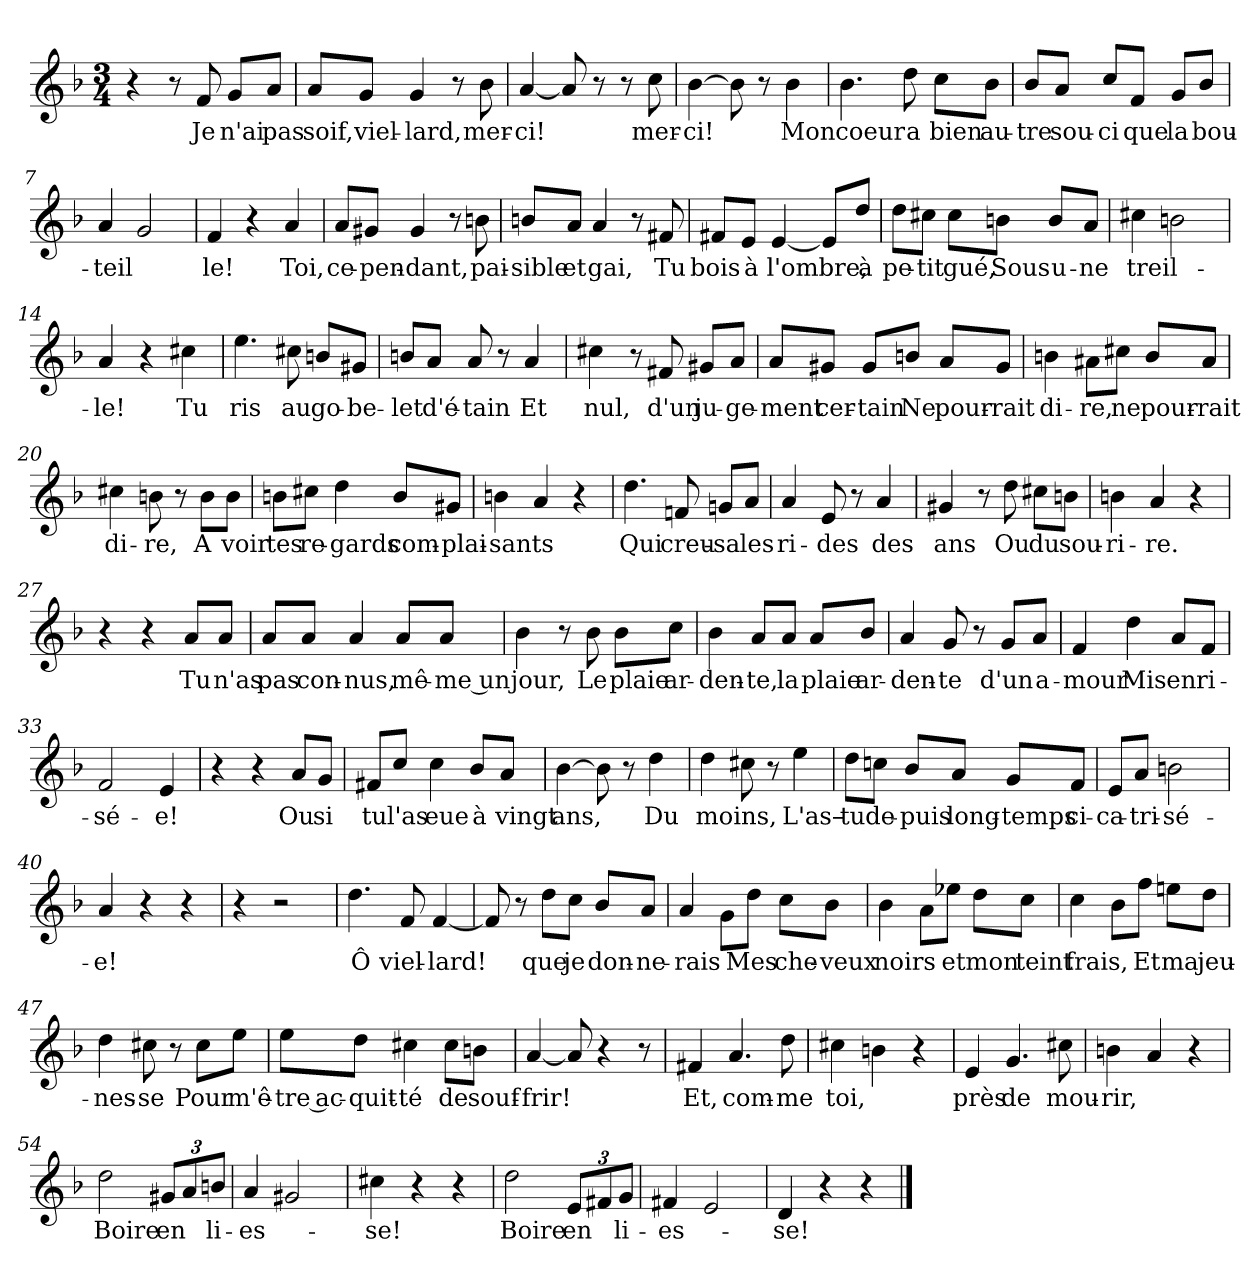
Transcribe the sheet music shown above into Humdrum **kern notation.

**kern	**text
*part1	*part1
*staff1	*staff1
*clefG2	*
*k[b-]	*
*M3/4	*
=1	=1
4r	.
8r	.
!	!LO:LY:b
8f/	Je
!	!LO:LY:b
8g/L	n'ai
!	!LO:LY:b
8a/J	pas
=2	=2
!	!LO:LY:b
8a/L	soif,
!	!LO:LY:b
8g/J	viel-
!	!LO:LY:b
4g/	-lard,
8r	.
!	!LO:LY:b
8b-\	mer-
=3	=3
!	!LO:LY:b
[4a/	-ci!
8a/]	.
8r	.
8r	.
!	!LO:LY:b
8cc\	mer-
=4	=4
!	!LO:LY:b
[4b-\	-ci!
8b-\]	.
8r	.
!	!LO:LY:b
4b-\	Mon
=5	=5
!	!LO:LY:b
4.b-\	coeur
!	!LO:LY:b
8dd\	a
!	!LO:LY:b
8cc\L	bien
!	!LO:LY:b
8b-\J	au-
=6	=6
!	!LO:LY:b
8b-/L	-tre
!	!LO:LY:b
8a/J	sou-
!	!LO:LY:b
8cc/L	-ci
!	!LO:LY:b
8f/J	que
!	!LO:LY:b
8g/L	la
!	!LO:LY:b
8b-/J	bou-
=7	=7
!	!LO:LY:b
4a/	-teil
2g/	.
=8	=8
!	!LO:LY:b
4f/	-le!
4r	.
!	!LO:LY:b
4a/	Toi,
!!LO:LB:g=z
=9	=9
!	!LO:LY:b
8a/L	ce-
!	!LO:LY:b
8g#X/J	-pen-
!	!LO:LY:b
4g#/	-dant,
8r	.
!	!LO:LY:b
8bn\	pai-
=10	=10
!	!LO:LY:b
8bn/L	-sible
!	!LO:LY:b
8a/J	et
!	!LO:LY:b
4a/	gai,
8r	.
!	!LO:LY:b
8f#X/	Tu
=11	=11
!	!LO:LY:b
8f#X/L	bois
!	!LO:LY:b
8e/J	à
!	!LO:LY:b
[4e/	l'ombre,
8e/L]	.
!	!LO:LY:b
8dd/J	à
=12	=12
!	!LO:LY:b
8dd\L	pe-
!	!LO:LY:b
8cc#X\J	-tit
!	!LO:LY:b
8cc#\L	gué,
!	!LO:LY:b
8bn\J	Sous
!	!LO:LY:b
8b/L	u-
!	!LO:LY:b
8a/J	-ne
=13	=13
!	!LO:LY:b
4cc#X\	treil-
2bn\	.
=14	=14
!	!LO:LY:b
4a/	-le!
4r	.
!	!LO:LY:b
4cc#X\	Tu
=15	=15
!	!LO:LY:b
4.ee\	ris
!	!LO:LY:b
8cc#X\	au
!	!LO:LY:b
8bn/L	go-
!	!LO:LY:b
8g#X/J	-be-
!!LO:LB:g=z
=16	=16
!	!LO:LY:b
8bn/L	-let
!	!LO:LY:b
8a/J	d'é-
!	!LO:LY:b
8a/	-tain
8r	.
!	!LO:LY:b
4a/	Et
=17	=17
!	!LO:LY:b
4cc#X\	nul,
8r	.
!	!LO:LY:b
8f#X/	d'un
!	!LO:LY:b
8g#X/L	ju-
!	!LO:LY:b
8a/J	-ge-
=18	=18
!	!LO:LY:b
8a/L	-ment
!	!LO:LY:b
8g#X/J	cer-
!	!LO:LY:b
8g#/L	-tain
!	!LO:LY:b
8bn/J	Ne
!	!LO:LY:b
8a/L	pour-
!	!LO:LY:b
8g#/J	-rait
=19	=19
!	!LO:LY:b
4bn\	di-
!	!LO:LY:b
8a#X\L	-re,
!	!LO:LY:b
8cc#X\J	ne
!	!LO:LY:b
8b/L	pour-
!	!LO:LY:b
8a#/J	-rait
=20	=20
!	!LO:LY:b
4cc#X\	di-
!	!LO:LY:b
8bn\	-re,
8r	.
!	!LO:LY:b
8b\L	A
!	!LO:LY:b
8b\J	voir
!!LO:LB:g=z
=21	=21
!	!LO:LY:b
8bn\L	tes
!	!LO:LY:b
8cc#X\J	re-
!	!LO:LY:b
4dd\	-gards
!	!LO:LY:b
8b/L	com-
!	!LO:LY:b
8g#X/J	-plai-
=22	=22
!	!LO:LY:b
4bn\	-sants
4a/	.
4r	.
=23	=23
!	!LO:LY:b
4.dd\	Qui
!	!LO:LY:b
8fn/	creu-
!	!LO:LY:b
8gn/L	-sa
!	!LO:LY:b
8a/J	les
=24	=24
!	!LO:LY:b
4a/	ri-
!	!LO:LY:b
8e/	-des
8r	.
!	!LO:LY:b
4a/	des
=25	=25
!	!LO:LY:b
4g#X/	ans
8r	.
!	!LO:LY:b
8dd\	Ou
!	!LO:LY:b
8cc#X\L	du
!	!LO:LY:b
8bn\J	sou-
=26	=26
!	!LO:LY:b
4bn\	-ri-
!	!LO:LY:b
4a/	-re.
4r	.
=27	=27
4r	.
4r	.
!	!LO:LY:b
8a/L	Tu
!	!LO:LY:b
8a/J	n'as
!!LO:LB:g=z
=28	=28
!	!LO:LY:b
8a/L	pas
!	!LO:LY:b
8a/J	con-
!	!LO:LY:b
4a/	-nus,
!	!LO:LY:b
8a/L	mê-
!	!LO:LY:b
8a/J	-me un
=29	=29
!	!LO:LY:b
4b-\	jour,
8r	.
!	!LO:LY:b
8b-\	Le
!	!LO:LY:b
8b-\L	plaie
!	!LO:LY:b
8cc\J	ar-
=30	=30
!	!LO:LY:b
4b-\	-den-
!	!LO:LY:b
8a/L	-te,
!	!LO:LY:b
8a/J	la
!	!LO:LY:b
8a/L	plaie
!	!LO:LY:b
8b-/J	ar-
=31	=31
!	!LO:LY:b
4a/	-den-
!	!LO:LY:b
8g/	-te
8r	.
!	!LO:LY:b
8g/L	d'un
!	!LO:LY:b
8a/J	a-
=32	=32
!	!LO:LY:b
4f/	-mour
!	!LO:LY:b
4dd\	Mis
!	!LO:LY:b
8a/L	en
!	!LO:LY:b
8f/J	ri-
=33	=33
!	!LO:LY:b
2f/	-sé-
!	!LO:LY:b
4e/	-e!
=34	=34
4r	.
4r	.
!	!LO:LY:b
8a/L	Ou
!	!LO:LY:b
8g/J	si
!!LO:LB:g=z
=35	=35
!	!LO:LY:b
8f#X/L	tu
!	!LO:LY:b
8cc/J	l'as
!	!LO:LY:b
4cc\	eue
!	!LO:LY:b
8b-/L	à
!	!LO:LY:b
8a/J	vingt
=36	=36
!	!LO:LY:b
[4b-\	ans,
8b-\]	.
8r	.
!	!LO:LY:b
4dd\	Du
=37	=37
!	!LO:LY:b
4dd\	moins,
8cc#X\	.
8r	.
!	!LO:LY:b
4ee\	L'as–
=38	=38
!	!LO:LY:b
8dd\L	tu
!	!LO:LY:b
8ccn\J	de-
!	!LO:LY:b
8b-/L	-puis
!	!LO:LY:b
8a/J	long-
!	!LO:LY:b
8g/L	-temps
!	!LO:LY:b
8f/J	ci-
=39	=39
!	!LO:LY:b
8e/L	-ca-
!	!LO:LY:b
8a/J	-tri-
!	!LO:LY:b
2bn\	-sé-
=40	=40
!	!LO:LY:b
4a/	-e!
4r	.
4r	.
=41	=41
4r	.
2r	.
=42	=42
!	!LO:LY:b
4.dd\	Ô
!	!LO:LY:b
8f/	viel-
!	!LO:LY:b
[4f/	-lard!
!!LO:LB:g=z
=43	=43
8f/]	.
8r	.
!	!LO:LY:b
8dd\L	que
!	!LO:LY:b
8cc\J	je
!	!LO:LY:b
8b-/L	don-
!	!LO:LY:b
8a/J	-ne-
=44	=44
!	!LO:LY:b
4a/	-rais
8g\L	.
!	!LO:LY:b
8dd\J	Mes
!	!LO:LY:b
8cc\L	che-
!	!LO:LY:b
8b-\J	-veux
=45	=45
!	!LO:LY:b
4b-\	noirs
8a\L	.
!	!LO:LY:b
8ee-X\J	et
!	!LO:LY:b
8dd\L	mon
!	!LO:LY:b
8cc\J	teint
=46	=46
!	!LO:LY:b
4cc\	frais,
8b-\L	.
!	!LO:LY:b
8ff\J	Et
!	!LO:LY:b
8een\L	ma
!	!LO:LY:b
8dd\J	jeu-
=47	=47
!	!LO:LY:b
4dd\	-nes-
!	!LO:LY:b
8cc#X\	-se
8r	.
!	!LO:LY:b
8cc#\L	Pour
!	!LO:LY:b
8ee\J	m'ê-
=48	=48
!	!LO:LY:b
8ee\L	-tre ac-
!	!LO:LY:b
8dd\J	-quit-
!	!LO:LY:b
4cc#X\	-té
!	!LO:LY:b
8cc#\L	de
!	!LO:LY:b
8bn\J	souf-
!!LO:LB:g=z
=49	=49
!	!LO:LY:b
[4a/	-frir!
8a/]	.
4r	.
8r	.
=50	=50
!	!LO:LY:b
4f#X/	Et,
!	!LO:LY:b
4.a/	com-
!	!LO:LY:b
8dd\	-me
=51	=51
!	!LO:LY:b
4cc#X\	toi,
4bn\	.
4r	.
=52	=52
!	!LO:LY:b
4e/	près
!	!LO:LY:b
4.g/	de
!	!LO:LY:b
8cc#X\	mou-
=53	=53
!	!LO:LY:b
4bn\	-rir,
4a/	.
4r	.
=54	=54
!	!LO:LY:b
2dd\	Boire
!	!LO:LY:b
12g#X/L	en
12a/	.
!	!LO:LY:b
12bn/J	li-
=55	=55
!	!LO:LY:b
4a/	-es-
2g#X/	.
=56	=56
!	!LO:LY:b
4cc#X\	-se!
4r	.
4r	.
=57	=57
!	!LO:LY:b
2dd\	Boire
!	!LO:LY:b
12e/L	en
12f#X/	.
!	!LO:LY:b
12g/J	li-
=58	=58
!	!LO:LY:b
4f#X/	-es-
2e/	.
!!LO:LB:g=z
=59	=59
!	!LO:LY:b
4d/	-se!
4r	.
4r	.
==	==
*-	*-
